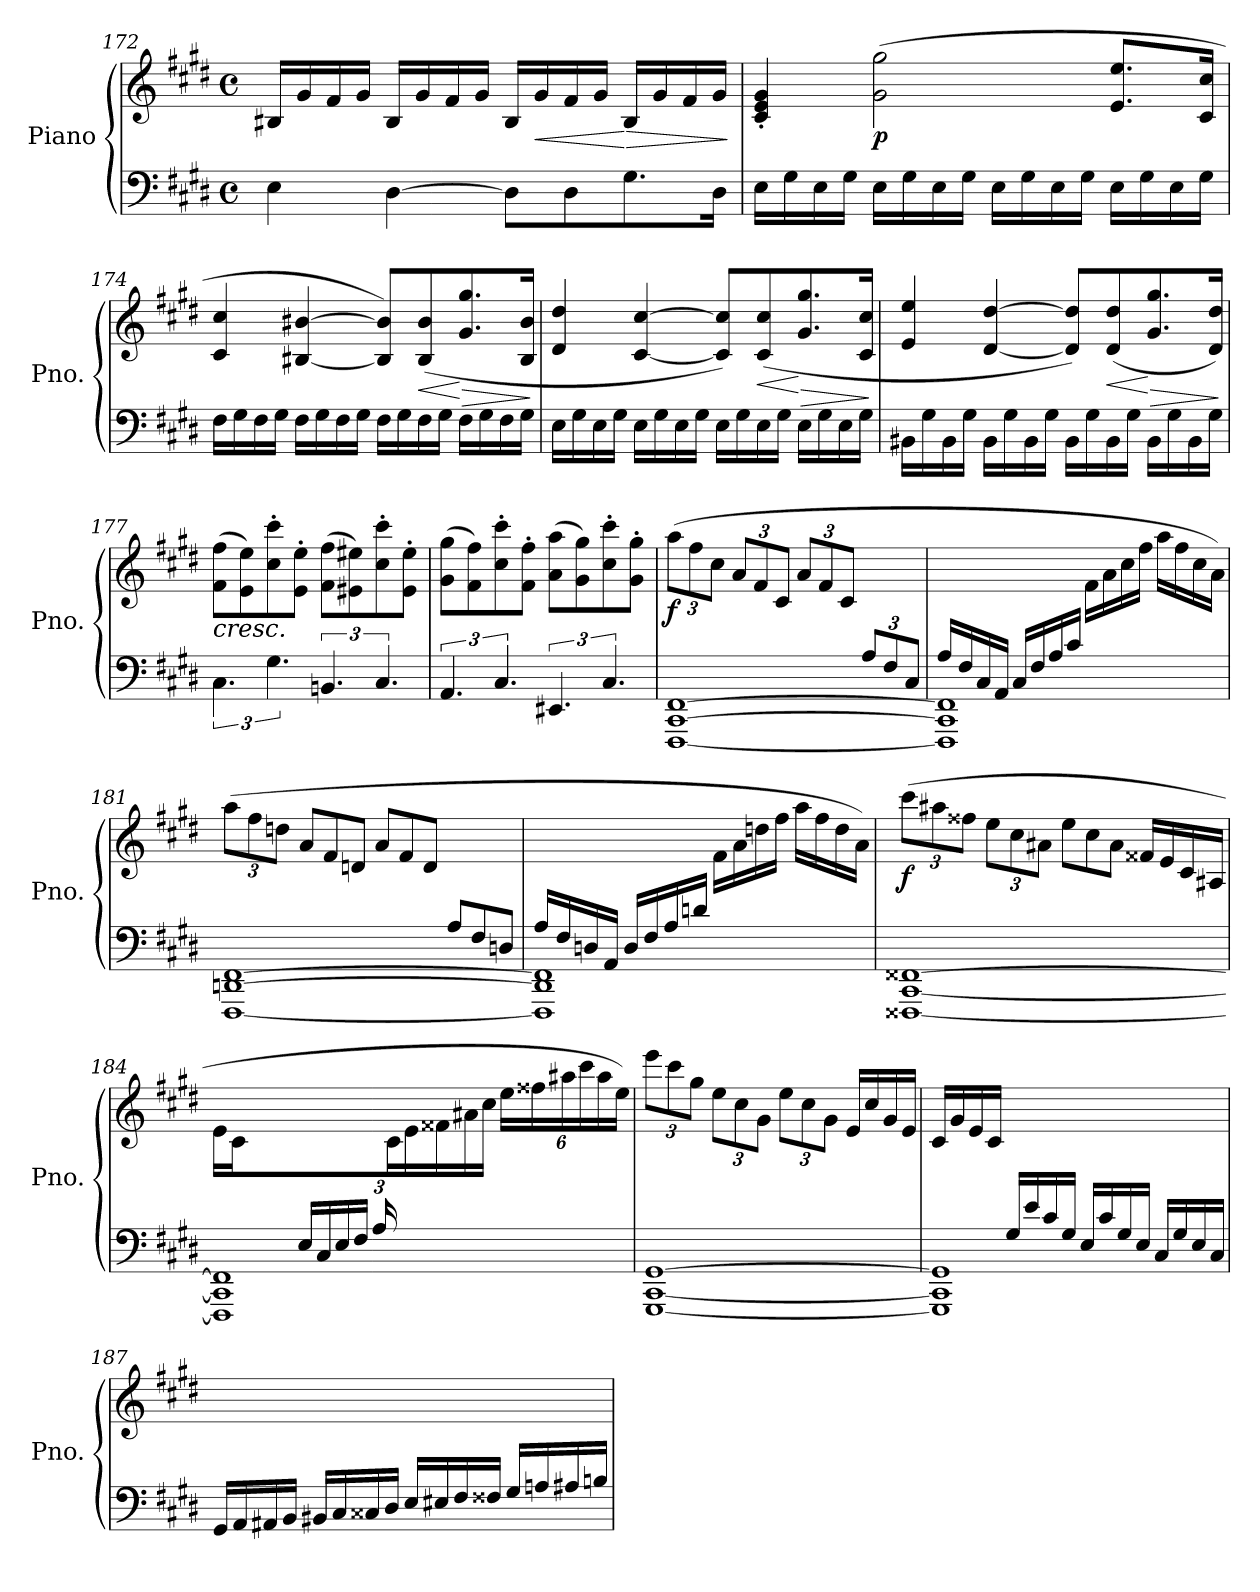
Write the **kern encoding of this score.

**kern	**kern	**dynam
*part1	*part1	*part1
*staff2	*staff1	*staff1/2
*I"Piano	*	*
*I'Pno.	*	*
!!LO:LB:g=z
*clefF4	*clefG2	*
*k[f#c#g#d#]	*k[f#c#g#d#]	*
*M4/4	*M4/4	*
*met(c)	*met(c)	*
=172	=172	=172
4E\	16B#X/LL	.
.	16g#/	.
.	16f#/	.
.	16g#/JJ	.
[4D#\	16B#/LL	.
.	16g#/	.
.	16f#/	.
.	16g#/JJ	.
8D#\L]	16B#/LL	.
!	!	!LO:HP:b
.	16g#/	<
8D#\	16f#/	.
.	16g#/JJ	.
!	!	!LO:HP:n=1:b
8.G#\	16B#/LL	[ >
.	16g#/	.
.	16f#/	.
16D#\Jk	16g#/JJ	.
.	.	]
=173	=173	=173
16E\LL	4c#/' 4e/' 4g#/'	.
16G#\	.	.
16E\	.	.
16G#\JJ	.	.
!	!	!LO:DY:b
16E\LL	(>2g#\ 2gg#\	p
16G#\	.	.
16E\	.	.
16G#\JJ	.	.
16E\LL	.	.
16G#\	.	.
16E\	.	.
16G#\JJ	.	.
16E\LL	8.e/ 8.ee/L	.
16G#\	.	.
16E\	.	.
16G#\JJ	16c#/ 16cc#/Jk	.
=174	=174	=174
16F#\LL	4c#/ 4cc#/	.
16G#\	.	.
16F#\	.	.
16G#\JJ	.	.
16F#\LL	[4B#X/ [4b#X/	.
16G#\	.	.
16F#\	.	.
16G#\JJ	.	.
16F#\LL	8B#/] 8b#/]L)	.
16G#\	.	.
!	!	!LO:HP:b
16F#\	(<8B#/ 8b#/	<
16G#\JJ	.	.
!	!	!LO:HP:n=1:b
16F#\LL	8.g#/ 8.gg#/	[ >
16G#\	.	.
16F#\	.	.
16G#\JJ	16B#/ 16b#/Jk	.
.	.	]
!!LO:LB:g=z
=175	=175	=175
16E\LL	4d#/ 4dd#/	.
16G#\	.	.
16E\	.	.
16G#\JJ	.	.
16E\LL	[4c#/ [4cc#/	.
16G#\	.	.
16E\	.	.
16G#\JJ	.	.
16E\LL	8c#/] 8cc#/]L)	.
16G#\	.	.
!	!	!LO:HP:b
16E\	(<8c#/ 8cc#/	<
16G#\JJ	.	.
!	!	!LO:HP:n=1:b
16E\LL	8.g#/ 8.gg#/	[ >
16G#\	.	.
16E\	.	.
16G#\JJ	16c#/ 16cc#/Jk	.
.	.	]
=176	=176	=176
16BB#X\LL	4e/ 4ee/	.
16G#\	.	.
16BB#\	.	.
16G#\JJ	.	.
16BB#\LL	[4d#/ [4dd#/	.
16G#\	.	.
16BB#\	.	.
16G#\JJ	.	.
16BB#\LL	8d#/] 8dd#/]L)	.
16G#\	.	.
!	!	!LO:HP:b
16BB#\	(<8d#/ 8dd#/	<
16G#\JJ	.	.
!	!	!LO:HP:n=1:b
16BB#\LL	8.g#/ 8.gg#/	[ >
16G#\	.	.
16BB#\	.	.
16G#\JJ	16d#/ 16dd#/Jk)	.
.	.	]
=177	=177	=177
!	!LO:TX:b:i:t=cresc.	!
6.C#\	(>8f#\ 8ff#\L	.
.	8e\ 8ee\)	.
6.G#\	8cc#\' 8ccc#\'	.
.	8e\' 8ee\'J	.
6.BBn/	(>8f#\ 8ff#\L	.
.	8e#X\ 8ee#X\)	.
6.C#/	8cc#\' 8ccc#\'	.
.	8e#\' 8ee#\'J	.
=178	=178	=178
6.AA/	(>8g#\ 8gg#\L	.
.	8f#\ 8ff#\)	.
6.C#/	8cc#\' 8ccc#\'	.
.	8f#\' 8ff#\'J	.
6.EE#X/	(>8a\ 8aa\L	.
.	8g#\ 8gg#\)	.
6.C#/	8cc#\' 8ccc#\'	.
.	8g#\' 8gg#\'J	.
!!LO:LB:g=z
=179	=179	=179
*^	*	*
*	*	*Xbrackettup	*
!	!	!	!LO:DY:b
2.ryy	[1FFF# [1CC# [1FF#	(>12aa\L	f
.	.	12ff#\	.
.	.	12cc#\J	.
.	.	12a/L	.
.	.	12f#/	.
.	.	12c#/J	.
.	.	12a/L	.
.	.	12f#/	.
.	.	12c#/J	.
*Xbrackettup	*	*	*
12A/L	.	4ryy	.
12F#/	.	.	.
12C#/J	.	.	.
=180	=180	=180	=180
16A/LL	1FFF#] 1CC#] 1FF#]	2ryy	.
16F#/	.	.	.
16C#/	.	.	.
16AA/JJ	.	.	.
16C#/LL	.	.	.
16F#/	.	.	.
16A/	.	.	.
16c#/JJ	.	.	.
2ryy	.	16f#\LL	.
.	.	16a\	.
.	.	16cc#\	.
.	.	16ff#\JJ	.
.	.	16aa\LL	.
.	.	16ff#\	.
.	.	16cc#\	.
.	.	16a\JJ)	.
=181	=181	=181	=181
2.ryy	[1FFF# [1DDn [1FF#	(>12aa\L	.
.	.	12ff#\	.
.	.	12ddn\J	.
*	*	*Xtuplet	*
.	.	12a/L	.
.	.	12f#/	.
.	.	12dn/J	.
.	.	12a/L	.
.	.	12f#/	.
.	.	12d/J	.
*Xtuplet	*	*	*
12A/L	.	4ryy	.
12F#/	.	.	.
12Dn/J	.	.	.
!!LO:LB:g=z
=182	=182	=182	=182
16A/LL	1FFF#] 1DDn] 1FF#]	2ryy	.
16F#/	.	.	.
16Dn/	.	.	.
16AA/JJ	.	.	.
16D/LL	.	.	.
16F#/	.	.	.
16A/	.	.	.
16dn/JJ	.	.	.
2ryy	.	16f#\LL	.
.	.	16a\	.
.	.	16ddn\	.
.	.	16ff#\JJ	.
.	.	16aa\LL	.
.	.	16ff#\	.
.	.	16dd\	.
.	.	16a\JJ)	.
*v	*v	*	*
=183	=183	=183
*	*tuplet	*
!	!	!LO:DY:b
[1FFF##X [1CC# [1FF##X	(>12ccc#\L	f
.	12aa#X\	.
.	12ff##X\J	.
.	12ee\L	.
.	12cc#\	.
.	12a#X\J	.
*	*Xtuplet	*
.	12ee\L	.
.	12cc#\	.
.	12a#\J	.
.	16f##X/LL	.
.	16e/	.
.	16c#/	.
.	16A#X/JJ	.
=184	=184	=184
*^	*	*
8ryy	1FFF##] 1CC#] 1FF##]	16e/LL	.
.	.	16c#/	.
16A#X/	.	12%5ryy	.
16F##X/JJ	.	.	.
16E/LL	.	.	.
16C#/	.	.	.
16E/	.	.	.
16F##/JJ	.	.	.
*tuplet	*	*	*
24A#/LL	.	.	.
24%11ryy	.	24c#\	.
.	.	24e\	.
.	.	24f##X\	.
.	.	24a#X\	.
.	.	24cc#\JJ	.
*	*	*tuplet	*
.	.	24ee\LL	.
.	.	24ff##X\	.
.	.	24aa#X\	.
.	.	24ccc#\	.
.	.	24aa#\	.
.	.	24ee\JJ)	.
*v	*v	*	*
!!LO:PB:g=z
=185	=185	=185
[1GGG# [1CC# [1GG#	(>12eee\L	.
.	12ccc#\	.
.	12gg#\J	.
.	12ee\L	.
.	12cc#\	.
.	12g#\J	.
.	12ee\L	.
.	12cc#\	.
.	12g#\J	.
.	16e/LL	.
.	16cc#/	.
.	16g#/	.
.	16e/JJ	.
=186	=186	=186
*^	*	*
4ryy	1GGG#] 1CC#] 1GG#]	16c#/LL	.
.	.	16g#/	.
.	.	16e/	.
.	.	16c#/JJ	.
16G#/LL	.	2.ryy	.
16e/	.	.	.
16c#/	.	.	.
16G#/JJ	.	.	.
16E/LL	.	.	.
16c#/	.	.	.
16G#/	.	.	.
16E/JJ	.	.	.
16C#/LL	.	.	.
16G#/	.	.	.
16E/	.	.	.
16C#/JJ	.	.	.
=187	=187	=187	=187
16GG#/LL)	1ryy	1ryy	.
16AA/	.	.	.
16AA#X/	.	.	.
16BB/JJ	.	.	.
16BB#X/LL	.	.	.
16C#/	.	.	.
16C##X/	.	.	.
16D#/JJ	.	.	.
16E/LL	.	.	.
16E#X/	.	.	.
16F#/	.	.	.
16F##X/JJ	.	.	.
16G#/LL	.	.	.
16An/	.	.	.
16A#X/	.	.	.
16Bn/JJ	.	.	.
*v	*v	*	*
=	=	=
*-	*-	*-
